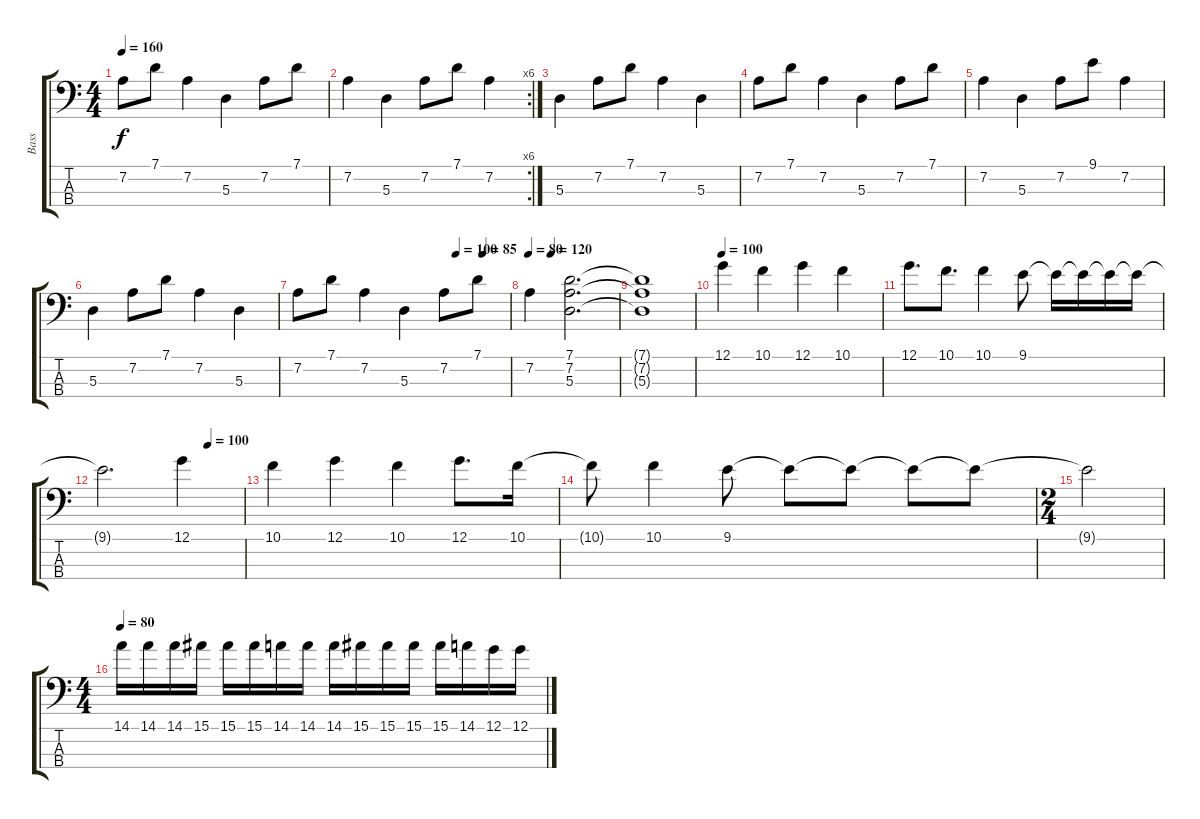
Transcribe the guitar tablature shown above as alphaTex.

\track ("Bass" "Bass") {instrument electricbassfinger}
\staff {score tabs}
\tuning (G2 D2 A1 E1) {hide}
\ts (4 4)
\tempo 160
\clef f4
\ks c
7.2.8{dy f} 7.1.8 7.2.4 5.3.4 7.2.8 7.1.8 |
\rc 6
7.2.4 5.3.4 7.2.8 7.1.8 7.2.4 |
5.3.4 7.2.8 7.1.8 7.2.4 5.3.4 |
7.2.8 7.1.8 7.2.4 5.3.4 7.2.8 7.1.8 |
7.2.4 5.3.4 7.2.8 9.1.8 7.2.4 |
5.3.4 7.2.8 7.1.8 7.2.4 5.3.4 |
\tempo (100 0.75)
\tempo (85 0.875)
7.2.8 7.1.8 7.2.4 5.3.4 7.2.8 7.1.8 |
\tempo 80
\tempo (120 0.25)
7.2.4 (7.1 7.2 5.3).2{d} |
(7.1{t} 7.2{t} 5.3{t}).1 |
\tempo 100
12.1.4 10.1.4 12.1.4 10.1.4 |
12.1.8{d} 10.1.8{d} 10.1.4 9.1.8 9.1{t}.16 9.1{t}.16 9.1{t}.16 9.1{t}.16 |
\tempo (100 0.75)
9.1{t}.2{d} 12.1.4 |
10.1.4 12.1.4 10.1.4 12.1.8{d} 10.1.16 |
10.1{t}.8 10.1.4 9.1.8 9.1{t}.8 9.1{t}.8 9.1{t}.8 9.1{t}.8 |
\ts (2 4)
9.1{t}.2 |
\ts (4 4)
\tempo 80
14.1.16 14.1.16 14.1.16 15.1.16 15.1.16 15.1.16 14.1.16 14.1.16 14.1.16 15.1.16 15.1.16 15.1.16 15.1.16 14.1.16 12.1.16 12.1.16
